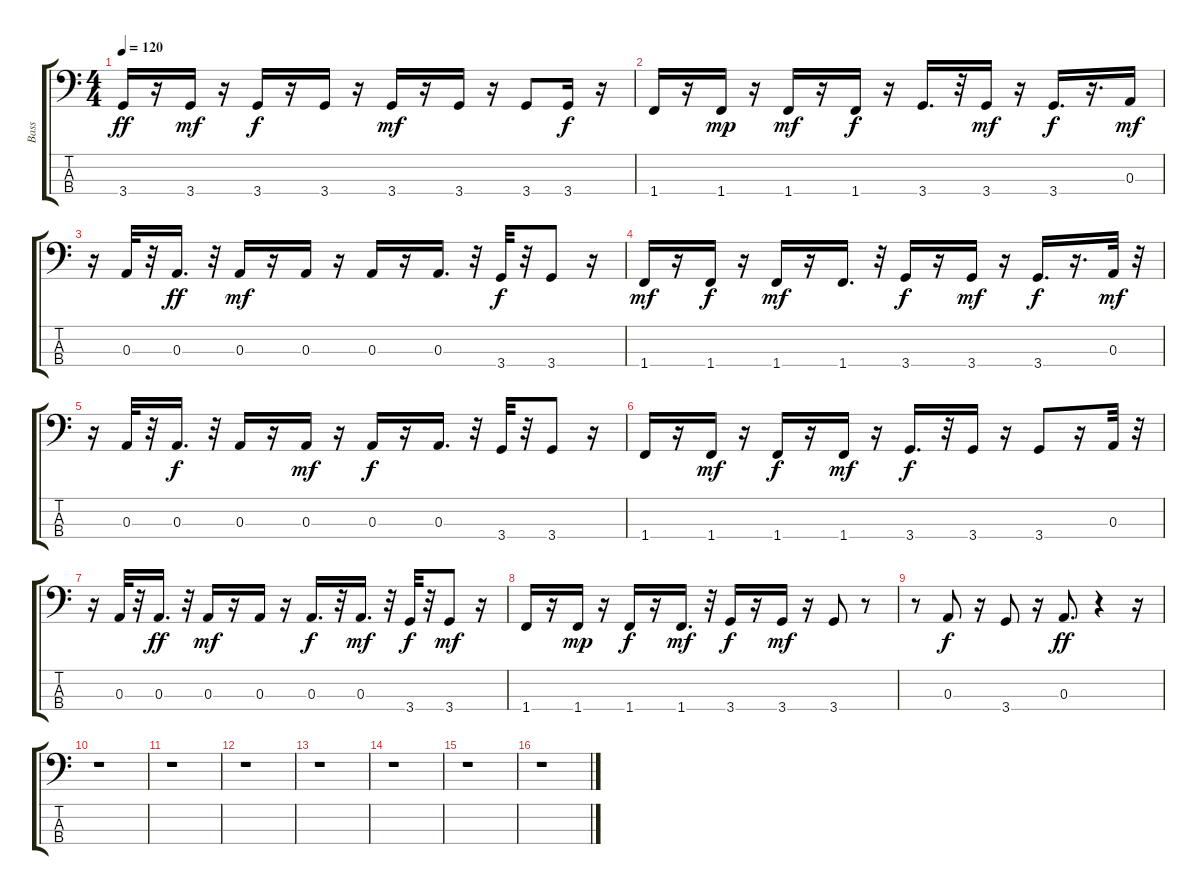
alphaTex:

\track ("Bass" "Bass") {instrument synthbass2}
\staff {score tabs}
\tuning (G2 D2 A1 E1) {hide}
\ts (4 4)
\tempo 120
\clef f4
\ks c
3.4.16{dy ff} r.16 3.4.16{dy mf} r.16 3.4.16{dy f} r.16 3.4.16 r.16 3.4.16{dy mf} r.16 3.4.16 r.16 3.4.8 3.4.16{dy f} r.16 |
1.4.16 r.16 1.4.16{dy mp} r.16 1.4.16{dy mf} r.16 1.4.16{dy f} r.16 3.4.16{d} r.32 3.4.16{dy mf} r.16 3.4.16{d dy f} r.16{d} 0.3.16{dy mf} |
r.16 0.3.32 r.32 0.3.16{d dy ff} r.32 0.3.16{dy mf} r.16 0.3.16 r.16 0.3.16 r.16 0.3.16{d} r.32 3.4.32{dy f} r.32 3.4.8 r.16 |
1.4.16{dy mf} r.16 1.4.16{dy f} r.16 1.4.16{dy mf} r.16 1.4.16{d} r.32 3.4.16{dy f} r.16 3.4.16{dy mf} r.16 3.4.16{d dy f} r.16{d} 0.3.32{dy mf} r.32 |
r.16 0.3.32 r.32 0.3.16{d dy f} r.32 0.3.16 r.16 0.3.16{dy mf} r.16 0.3.16{dy f} r.16 0.3.16{d} r.32 3.4.32 r.32 3.4.8 r.16 |
1.4.16 r.16 1.4.16{dy mf} r.16 1.4.16{dy f} r.16 1.4.16{dy mf} r.16 3.4.16{d dy f} r.32 3.4.16 r.16 3.4.8 r.16 0.3.32 r.32 |
r.16 0.3.32 r.32 0.3.16{d dy ff} r.32 0.3.16{dy mf} r.16 0.3.16 r.16 0.3.16{d dy f} r.32 0.3.16{d dy mf} r.32 3.4.32{dy f} r.32 3.4.8{dy mf} r.16 |
1.4.16 r.16 1.4.16{dy mp} r.16 1.4.16{dy f} r.16 1.4.16{d dy mf} r.32 3.4.16{dy f} r.16 3.4.16{dy mf} r.16 3.4.8 r.8 |
r.8 0.3.8{dy f} r.16 3.4.8 r.16 0.3.8{d dy ff} r.4 r.16 |
r.1 |
r.1 |
r.1 |
r.1 |
r.1 |
r.1 |
r.1
